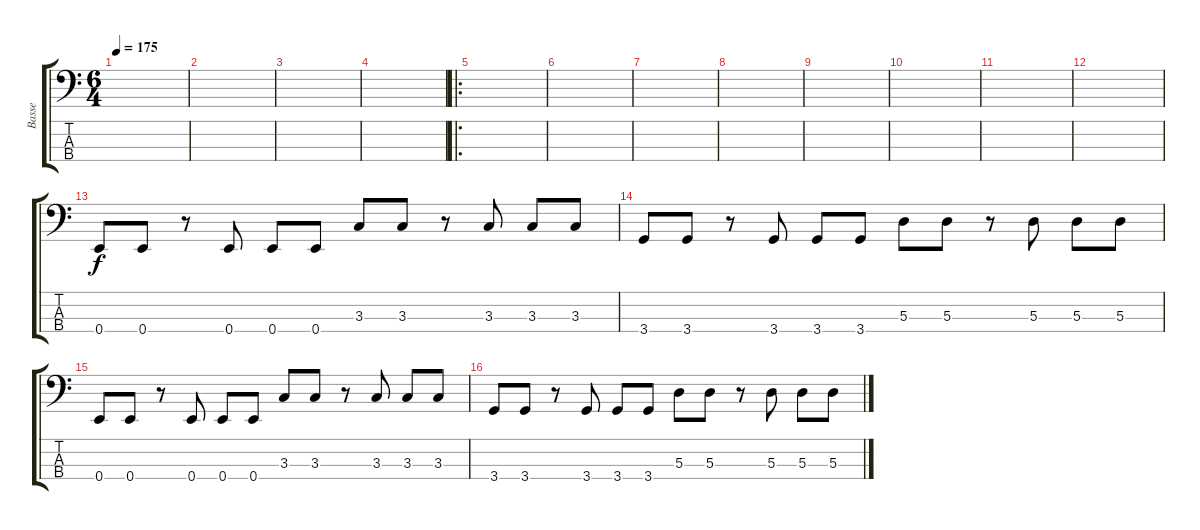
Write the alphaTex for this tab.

\track ("Basse" "Basse") {instrument electricbassfinger}
\staff {score tabs}
\tuning (G2 D2 A1 E1) {hide}
\ts (6 4)
\tempo 175
\clef f4
\ks c
|
|
|
|
\ro
|
|
|
|
|
|
|
|
0.4.8 0.4.8 r.8 0.4.8 0.4.8 0.4.8 3.3.8 3.3.8 r.8 3.3.8 3.3.8 3.3.8 |
3.4.8 3.4.8 r.8 3.4.8 3.4.8 3.4.8 5.3.8 5.3.8 r.8 5.3.8 5.3.8 5.3.8 |
0.4.8 0.4.8 r.8 0.4.8 0.4.8 0.4.8 3.3.8 3.3.8 r.8 3.3.8 3.3.8 3.3.8 |
3.4.8 3.4.8 r.8 3.4.8 3.4.8 3.4.8 5.3.8 5.3.8 r.8 5.3.8 5.3.8 5.3.8
